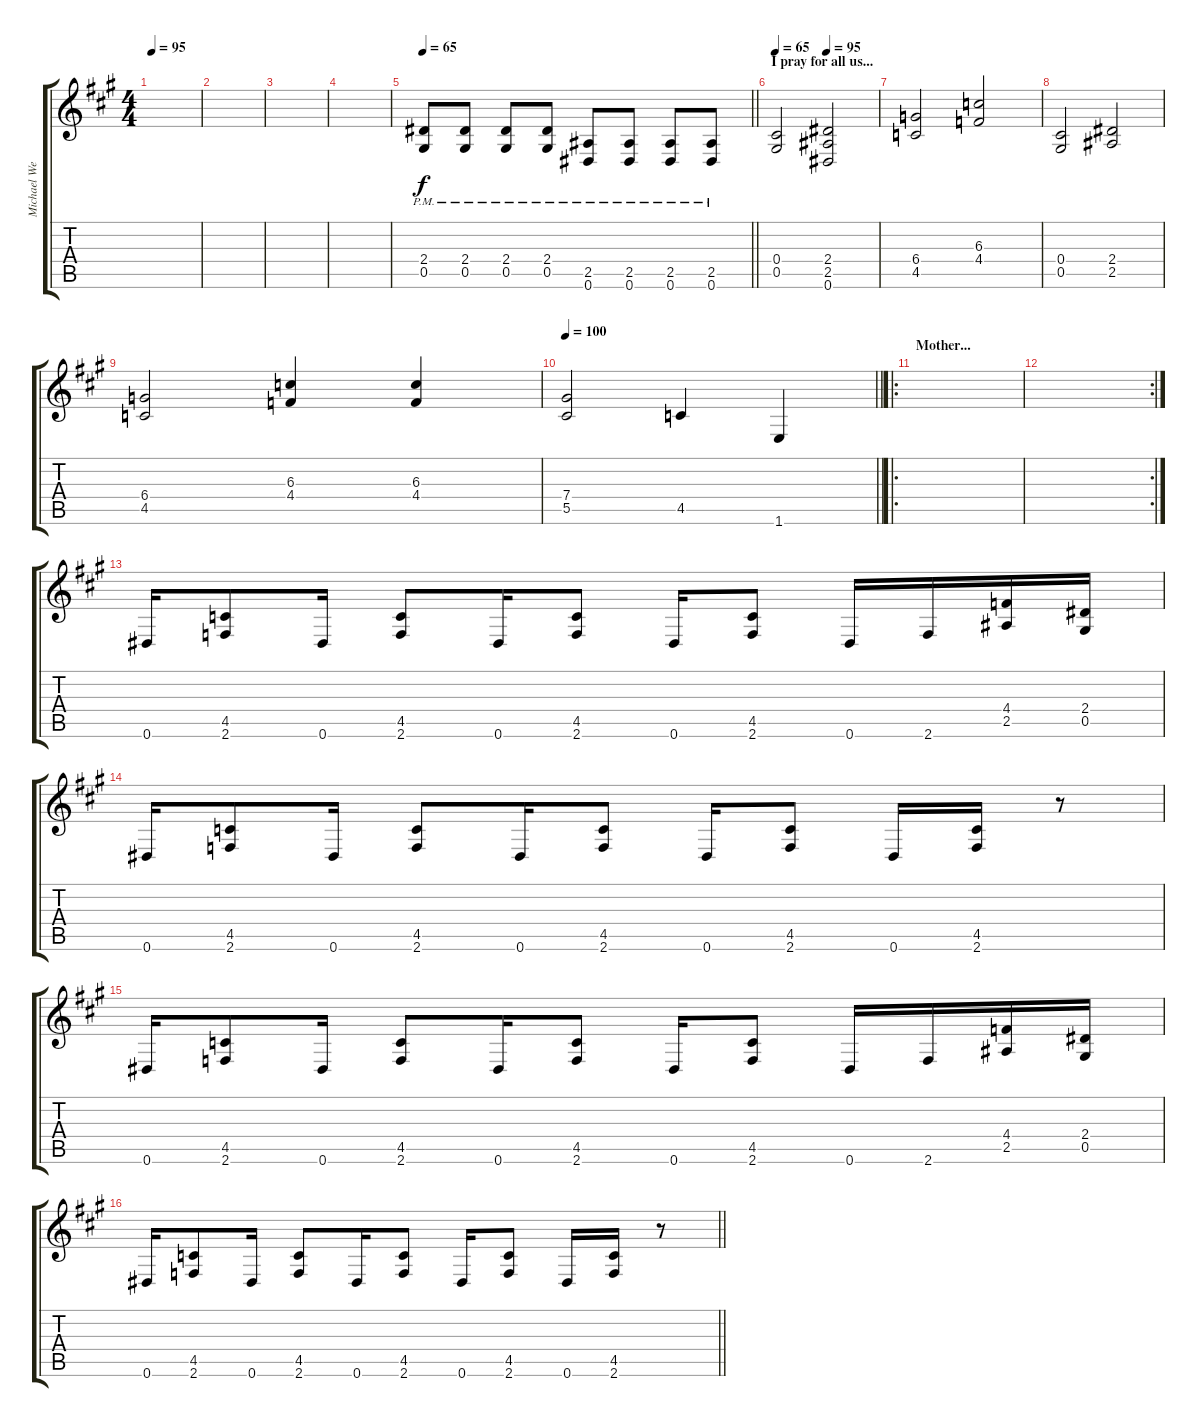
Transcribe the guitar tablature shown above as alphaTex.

\track ("Michael Weikath" "Michael We") {instrument distortionguitar}
\staff {score tabs}
\tuning (Eb4 Bb3 Gb3 Db3 Ab2 Eb2) {hide}
\ts (4 4)
\tempo 95
\clef g2
\ks f#minor
|
|
|
|
\tempo 65
\barLineRight lightlight
(2.4{pm} 0.5{pm}).8{volume 14} (2.4{pm} 0.5{pm}).8 (2.4{pm} 0.5{pm}).8 (2.4{pm} 0.5{pm}).8 (2.5{pm} 0.6{pm}).8 (2.5{pm} 0.6{pm}).8 (2.5{pm} 0.6{pm}).8 (2.5{pm} 0.6{pm}).8 |
\section ("" "I pray for all us...")
\tempo 65
\tempo (95 0.5)
(0.4 0.5).2 (2.4 2.5 0.6).2 |
(6.4 4.5).2 (6.3 4.4).2 |
(0.4 0.5).2 (2.4 2.5).2 |
(6.4 4.5).2 (6.3 4.4).4 (6.3 4.4).4 |
\tempo 100
\barLineRight lightlight
(7.4 5.5).2 4.5.4 1.6.4 |
\ro
\section ("" "Mother...")
|
\rc 2
|
0.6.16 (4.5 2.6).8 0.6.16 (4.5 2.6).8 0.6.16 (4.5 2.6).8 0.6.16 (4.5 2.6).8 0.6.16 2.6.16 (4.4 2.5).16 (2.4 0.5).16 |
0.6.16 (4.5 2.6).8 0.6.16 (4.5 2.6).8 0.6.16 (4.5 2.6).8 0.6.16 (4.5 2.6).8 0.6.16 (4.5 2.6).16 r.8 |
0.6.16 (4.5 2.6).8 0.6.16 (4.5 2.6).8 0.6.16 (4.5 2.6).8 0.6.16 (4.5 2.6).8 0.6.16 2.6.16 (4.4 2.5).16 (2.4 0.5).16 |
\barLineRight lightlight
0.6.16 (4.5 2.6).8 0.6.16 (4.5 2.6).8 0.6.16 (4.5 2.6).8 0.6.16 (4.5 2.6).8 0.6.16 (4.5 2.6).16 r.8
